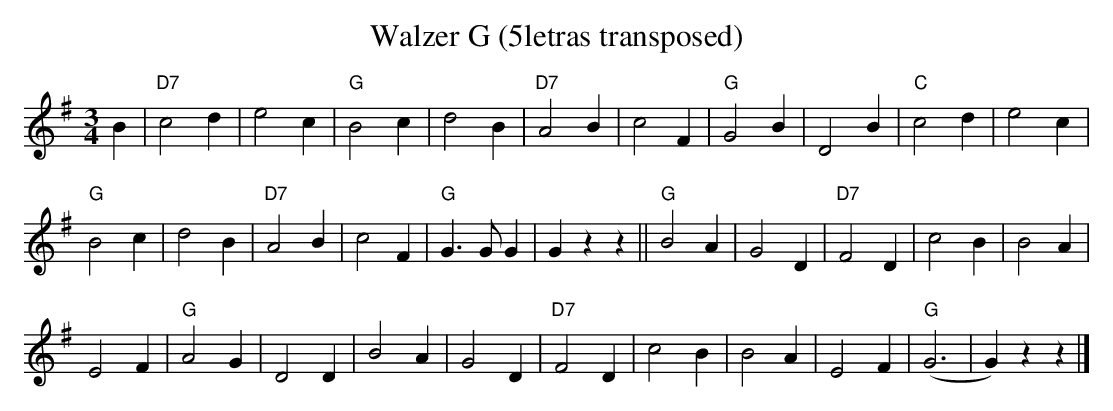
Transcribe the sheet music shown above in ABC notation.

X:1
T:Walzer G (5letras transposed)
M:3/4
L:1/4
K:G transpose=3 %%MIDI gchordon
B | "D7"c2d | e2c | "G"B2c | d2B | "D7"A2B | c2F | "G"G2B | D2B | "C"c2d | e2c |
"G"B2c | d2B | "D7"A2B | c2F | "G"G>GG | Gzz || "G"B2A | G2D | "D7"F2D | c2B | B2A |
E2F | "G"A2G | D2D | B2A | G2D | "D7"F2D | c2B | B2A | E2F | "G"(G3 | G)zz |]
